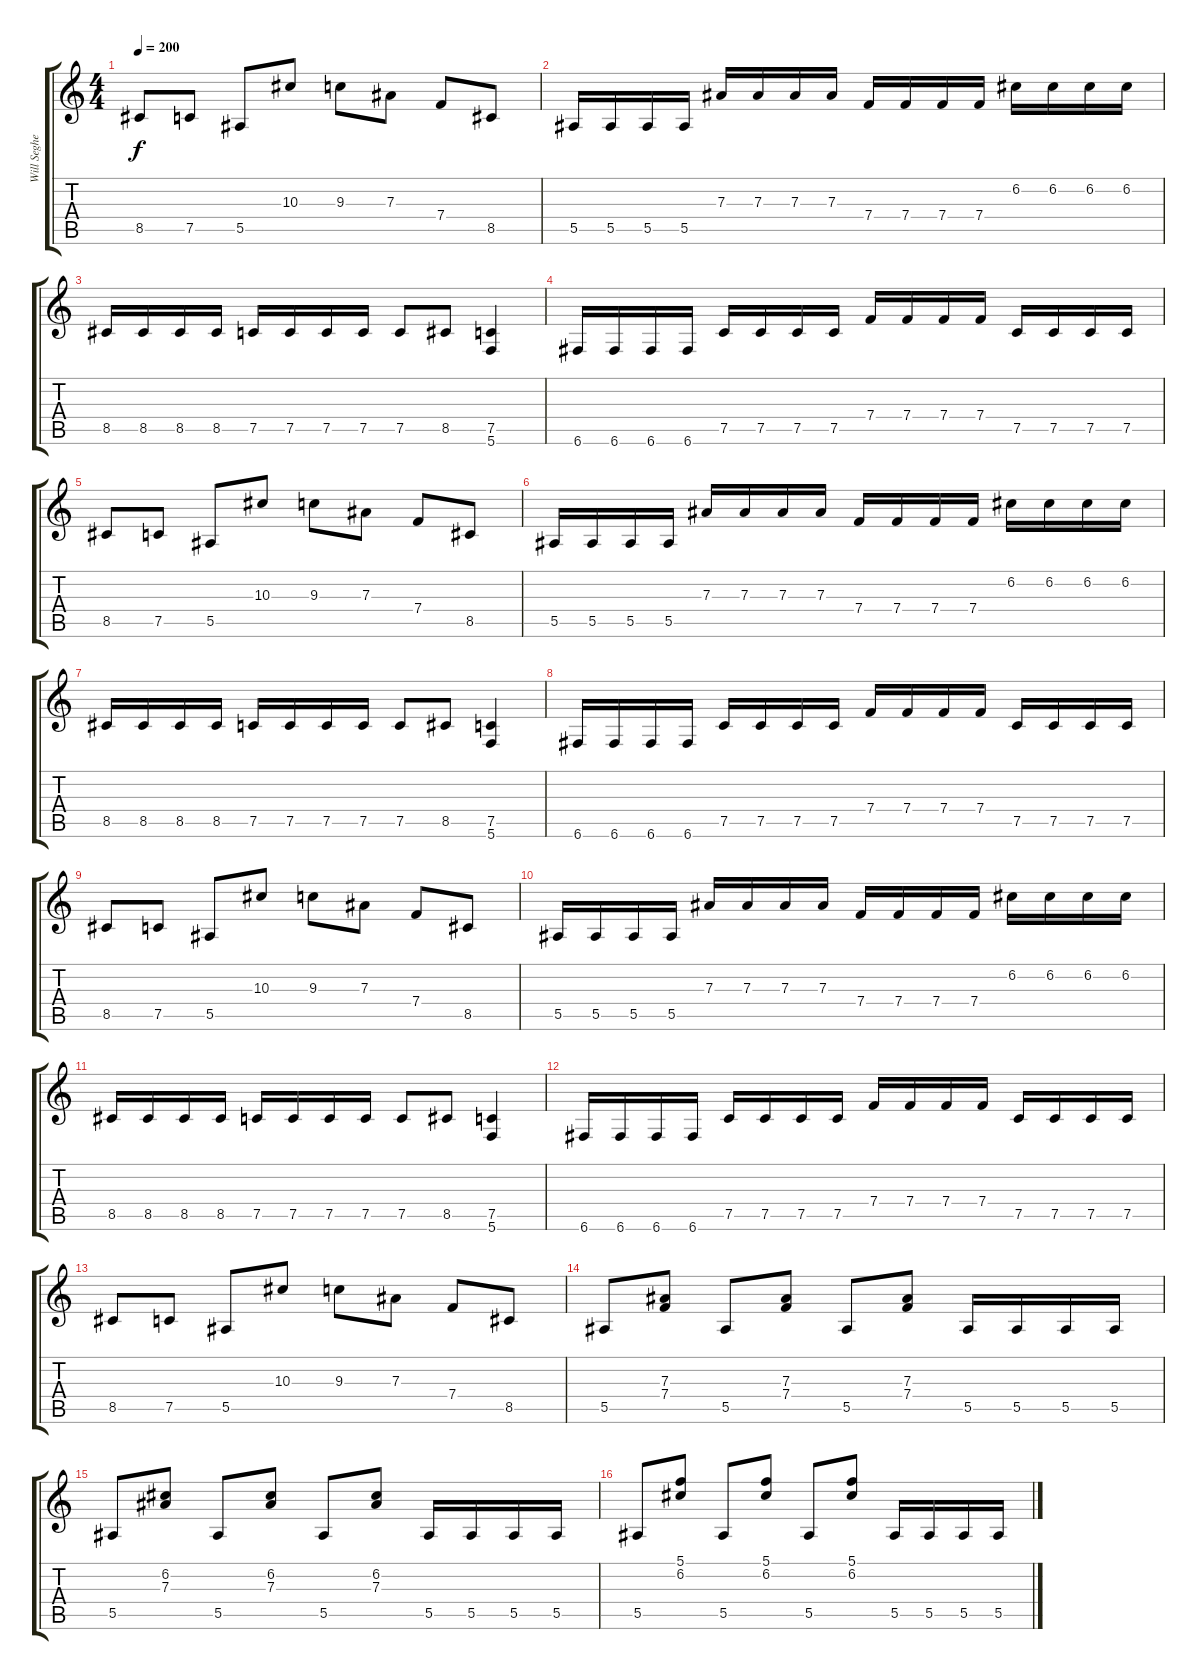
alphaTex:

\track ("Will Seghers" "Will Seghe") {instrument distortionguitar}
\staff {score tabs}
\tuning (C4 G3 Eb3 Bb2 F2 C2) {hide}
\ts (4 4)
\tempo 200
\clef g2
\ks c
8.5.8{dy f} 7.5.8 5.5.8 10.3.8 9.3.8 7.3.8 7.4.8 8.5.8 |
5.5.16 5.5.16 5.5.16 5.5.16 7.3.16 7.3.16 7.3.16 7.3.16 7.4.16 7.4.16 7.4.16 7.4.16 6.2.16 6.2.16 6.2.16 6.2.16 |
8.5.16 8.5.16 8.5.16 8.5.16 7.5.16 7.5.16 7.5.16 7.5.16 7.5.8 8.5.8 (7.5 5.6).4 |
6.6.16 6.6.16 6.6.16 6.6.16 7.5.16 7.5.16 7.5.16 7.5.16 7.4.16 7.4.16 7.4.16 7.4.16 7.5.16 7.5.16 7.5.16 7.5.16 |
8.5.8 7.5.8 5.5.8 10.3.8 9.3.8 7.3.8 7.4.8 8.5.8 |
5.5.16 5.5.16 5.5.16 5.5.16 7.3.16 7.3.16 7.3.16 7.3.16 7.4.16 7.4.16 7.4.16 7.4.16 6.2.16 6.2.16 6.2.16 6.2.16 |
8.5.16 8.5.16 8.5.16 8.5.16 7.5.16 7.5.16 7.5.16 7.5.16 7.5.8 8.5.8 (7.5 5.6).4 |
6.6.16 6.6.16 6.6.16 6.6.16 7.5.16 7.5.16 7.5.16 7.5.16 7.4.16 7.4.16 7.4.16 7.4.16 7.5.16 7.5.16 7.5.16 7.5.16 |
8.5.8 7.5.8 5.5.8 10.3.8 9.3.8 7.3.8 7.4.8 8.5.8 |
5.5.16 5.5.16 5.5.16 5.5.16 7.3.16 7.3.16 7.3.16 7.3.16 7.4.16 7.4.16 7.4.16 7.4.16 6.2.16 6.2.16 6.2.16 6.2.16 |
8.5.16 8.5.16 8.5.16 8.5.16 7.5.16 7.5.16 7.5.16 7.5.16 7.5.8 8.5.8 (7.5 5.6).4 |
6.6.16 6.6.16 6.6.16 6.6.16 7.5.16 7.5.16 7.5.16 7.5.16 7.4.16 7.4.16 7.4.16 7.4.16 7.5.16 7.5.16 7.5.16 7.5.16 |
8.5.8 7.5.8 5.5.8 10.3.8 9.3.8 7.3.8 7.4.8 8.5.8 |
5.5.8 (7.3 7.4).8 5.5.8 (7.3 7.4).8 5.5.8 (7.3 7.4).8 5.5.16 5.5.16 5.5.16 5.5.16 |
5.5.8 (6.2 7.3).8 5.5.8 (6.2 7.3).8 5.5.8 (6.2 7.3).8 5.5.16 5.5.16 5.5.16 5.5.16 |
5.5.8 (5.1 6.2).8 5.5.8 (5.1 6.2).8 5.5.8 (5.1 6.2).8 5.5.16 5.5.16 5.5.16 5.5.16
